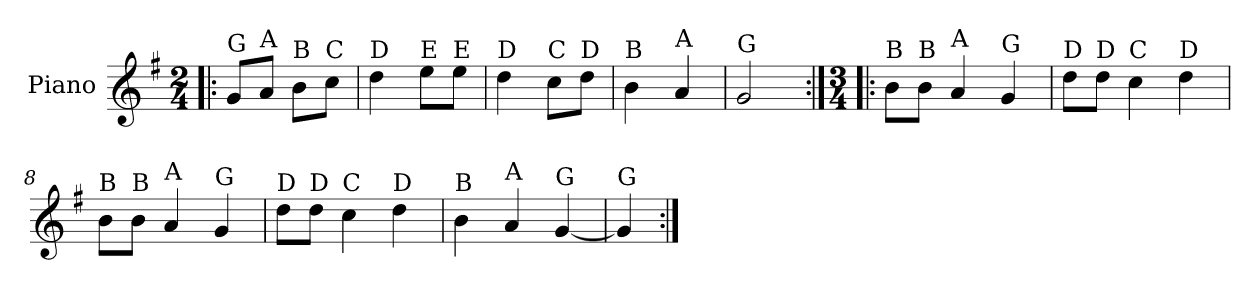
**kern
*part1
*staff1
*I"Piano
*I'Pno.
*clefG2
*k[f#]
*M2/4
=1!|:
!LO:TX:a:t=G
8g/L
!LO:TX:a:t=A
8a/J
!LO:TX:a:t=B
8b\L
!LO:TX:a:t=C
8cc\J
=2
!LO:TX:a:t=D
4dd\
!LO:TX:a:t=E
8ee\L
!LO:TX:a:t=E
8ee\J
=3
!LO:TX:a:t=D
4dd\
!LO:TX:a:t=C
8cc\L
!LO:TX:a:t=D
8dd\J
=4
!LO:TX:a:t=B
4b\
!LO:TX:a:t=A
4a/
=5
!LO:TX:a:t=G
2g/
!!LO:LB:g=z
=6:|!|:
*M3/4
!LO:TX:a:t=B
8b\L
!LO:TX:a:t=B
8b\J
!LO:TX:a:t=A
4a/
!LO:TX:a:t=G
4g/
=7
!LO:TX:a:t=D
8dd\L
!LO:TX:a:t=D
8dd\J
!LO:TX:a:t=C
4cc\
!LO:TX:a:t=D
4dd\
=8
!LO:TX:a:t=B
8b\L
!LO:TX:a:t=B
8b\J
!LO:TX:a:t=A
4a/
!LO:TX:a:t=G
4g/
=9
!LO:TX:a:t=D
8dd\L
!LO:TX:a:t=D
8dd\J
!LO:TX:a:t=C
4cc\
!LO:TX:a:t=D
4dd\
=10
!LO:TX:a:t=B
4b\
!LO:TX:a:t=A
4a/
!LO:TX:a:t=G
[4g/
=11
!LO:TX:a:t=G
4g/]
=:|!
*-
